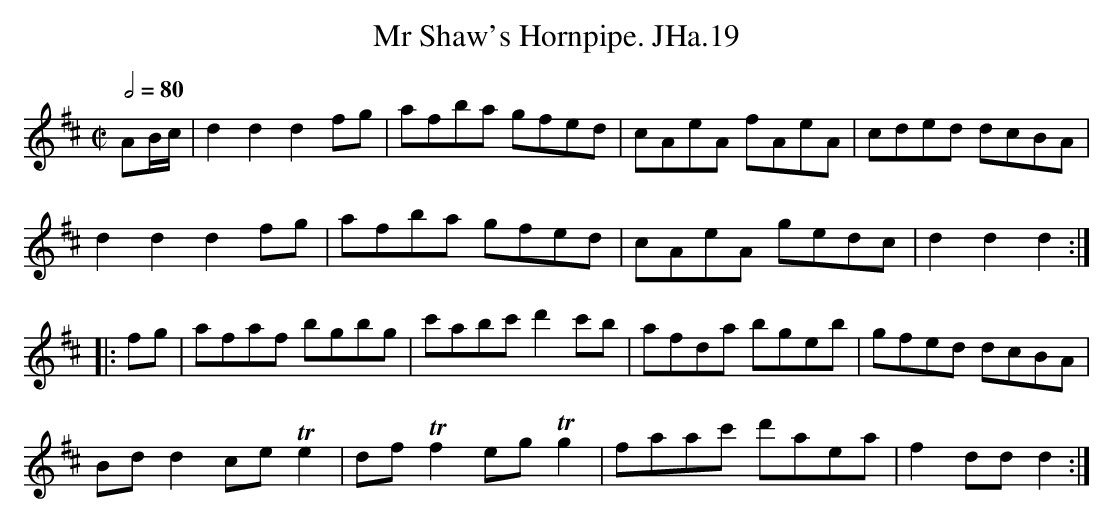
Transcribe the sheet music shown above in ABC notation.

X:1
T:Mr Shaw's Hornpipe. JHa.19
M:C|
L:1/8
Q:2/4=80
K:D
AB/c/ | d2d2d2 fg | afba gfed | cAeA fAeA | cded dcBA |
d2d2d2 fg | afba gfed | cAeA gedc | d2d2d2:|
|:fg | afaf bgbg | c'abc' d'2c'b | afda bgeb | gfed dcBA |
Bdd2 ceTe2 | dfTf2 egTg2 | faac' d'aea | f2ddd2:|
